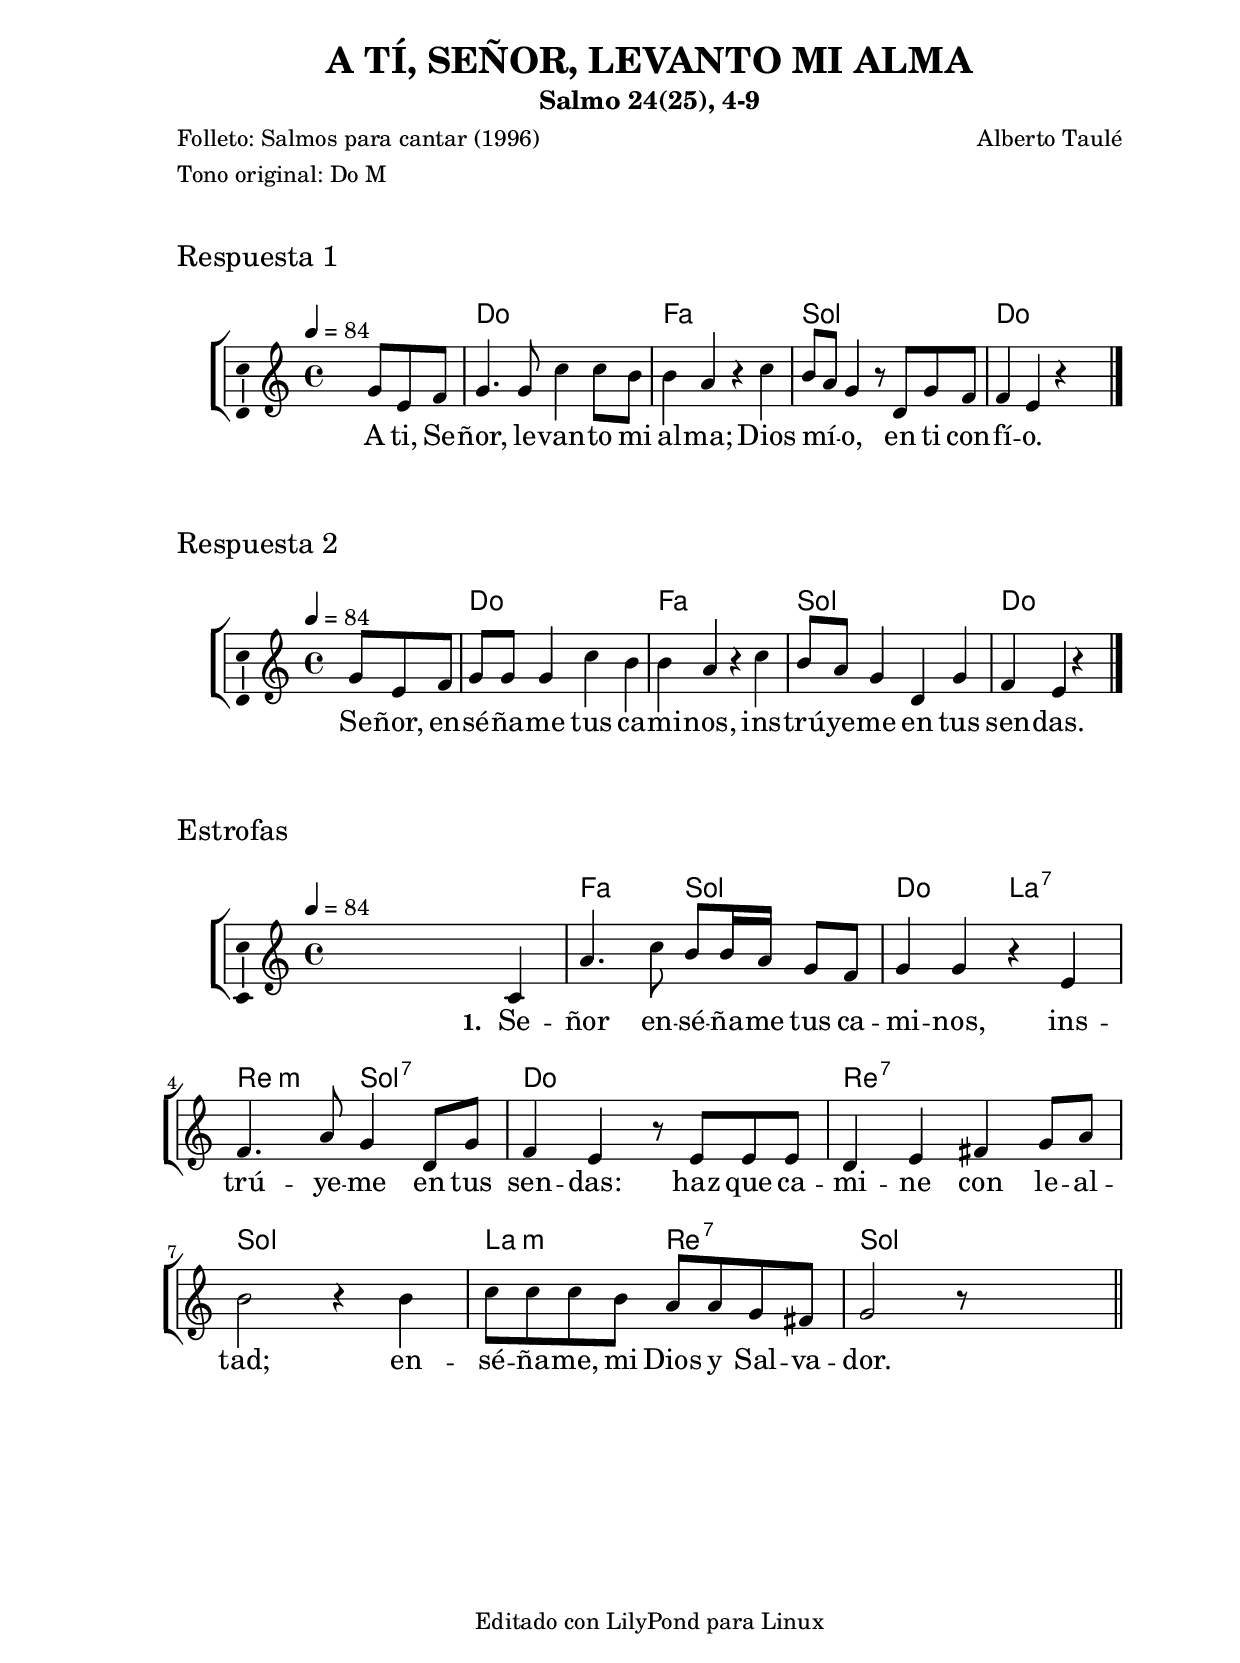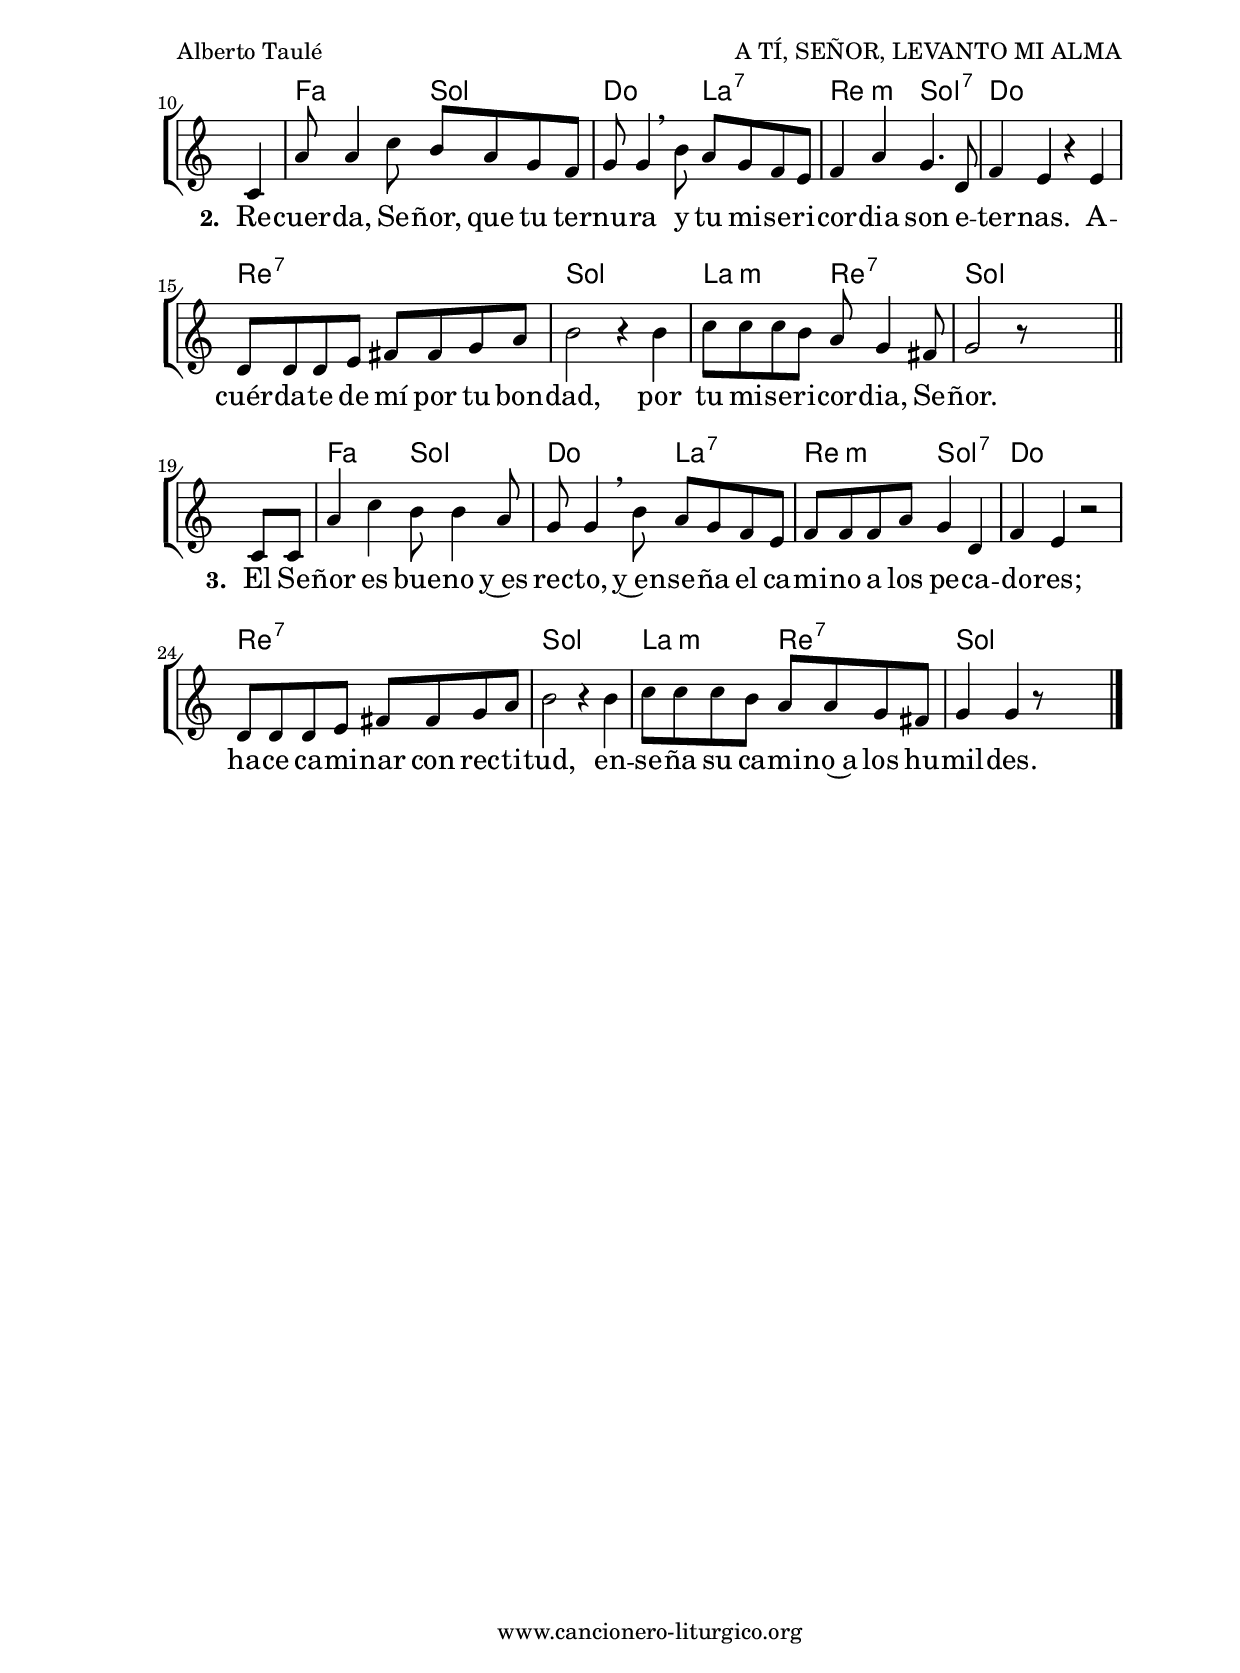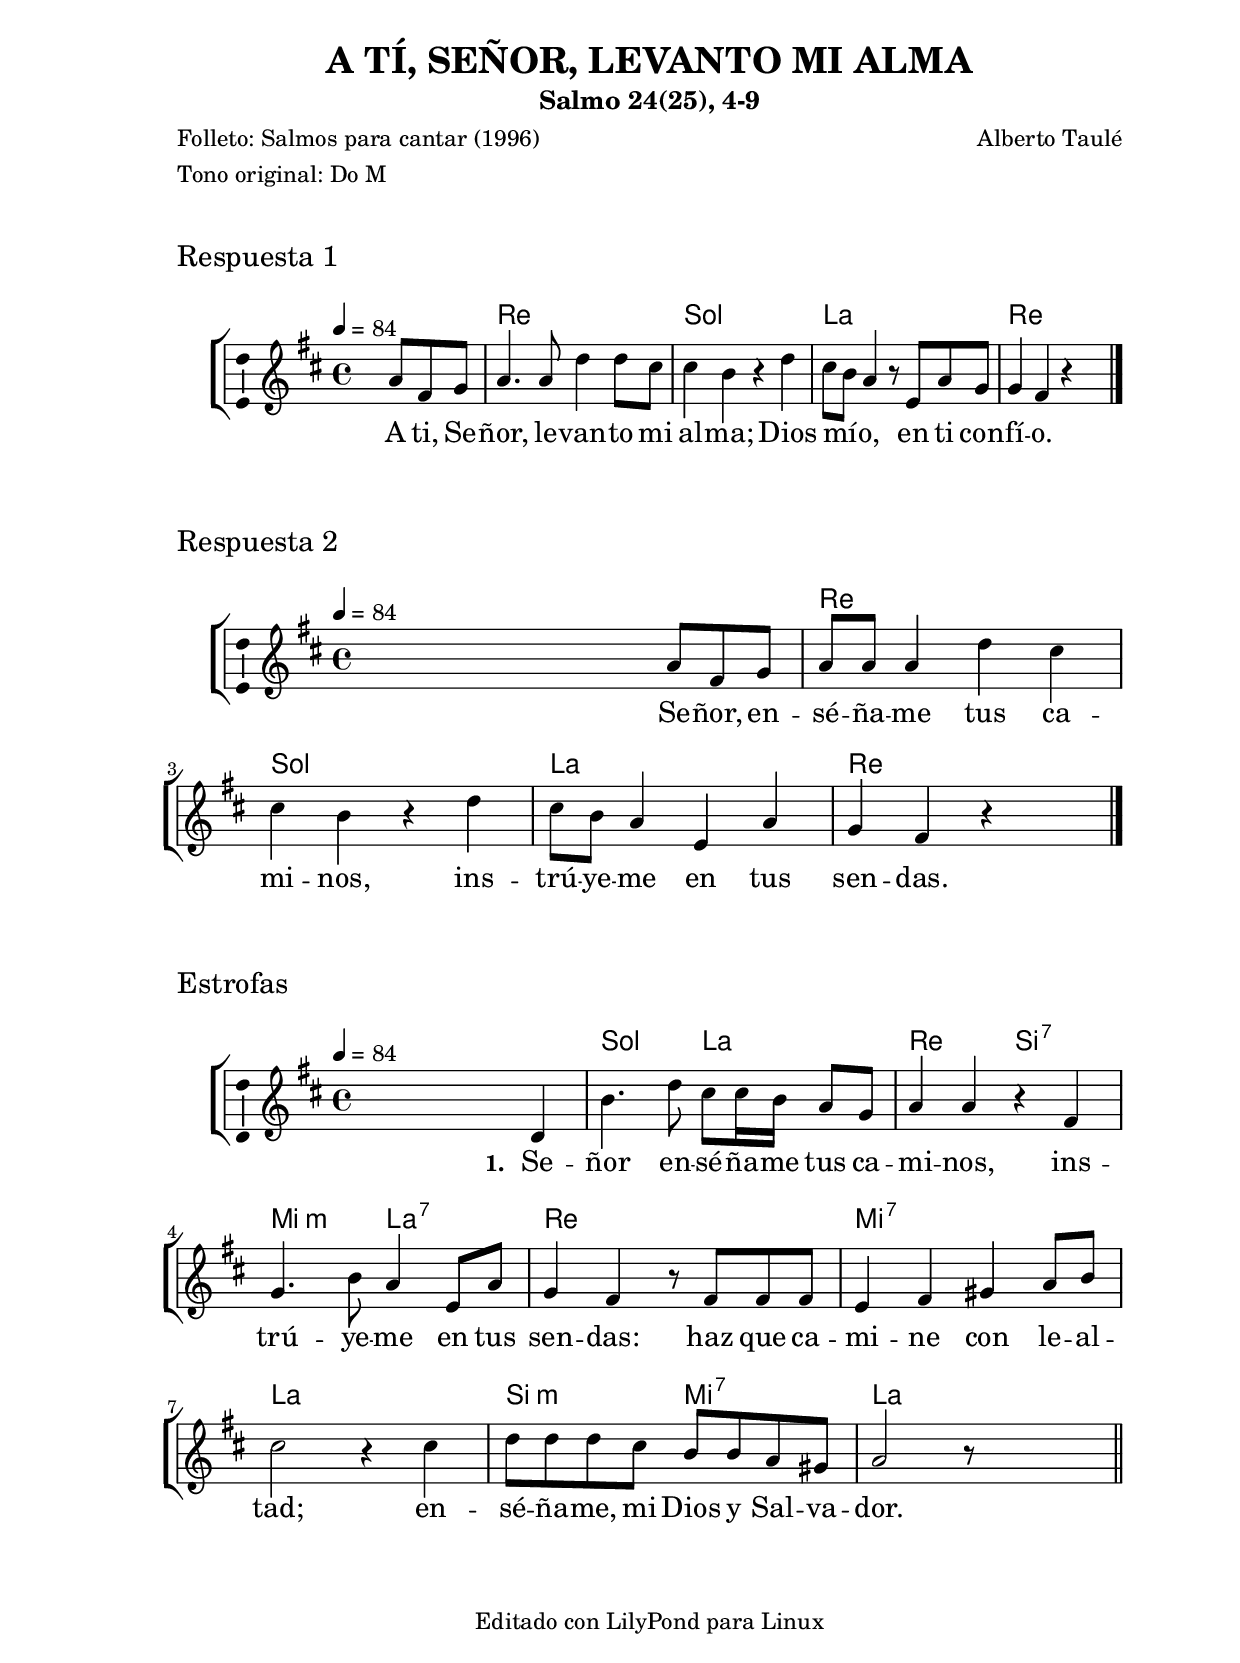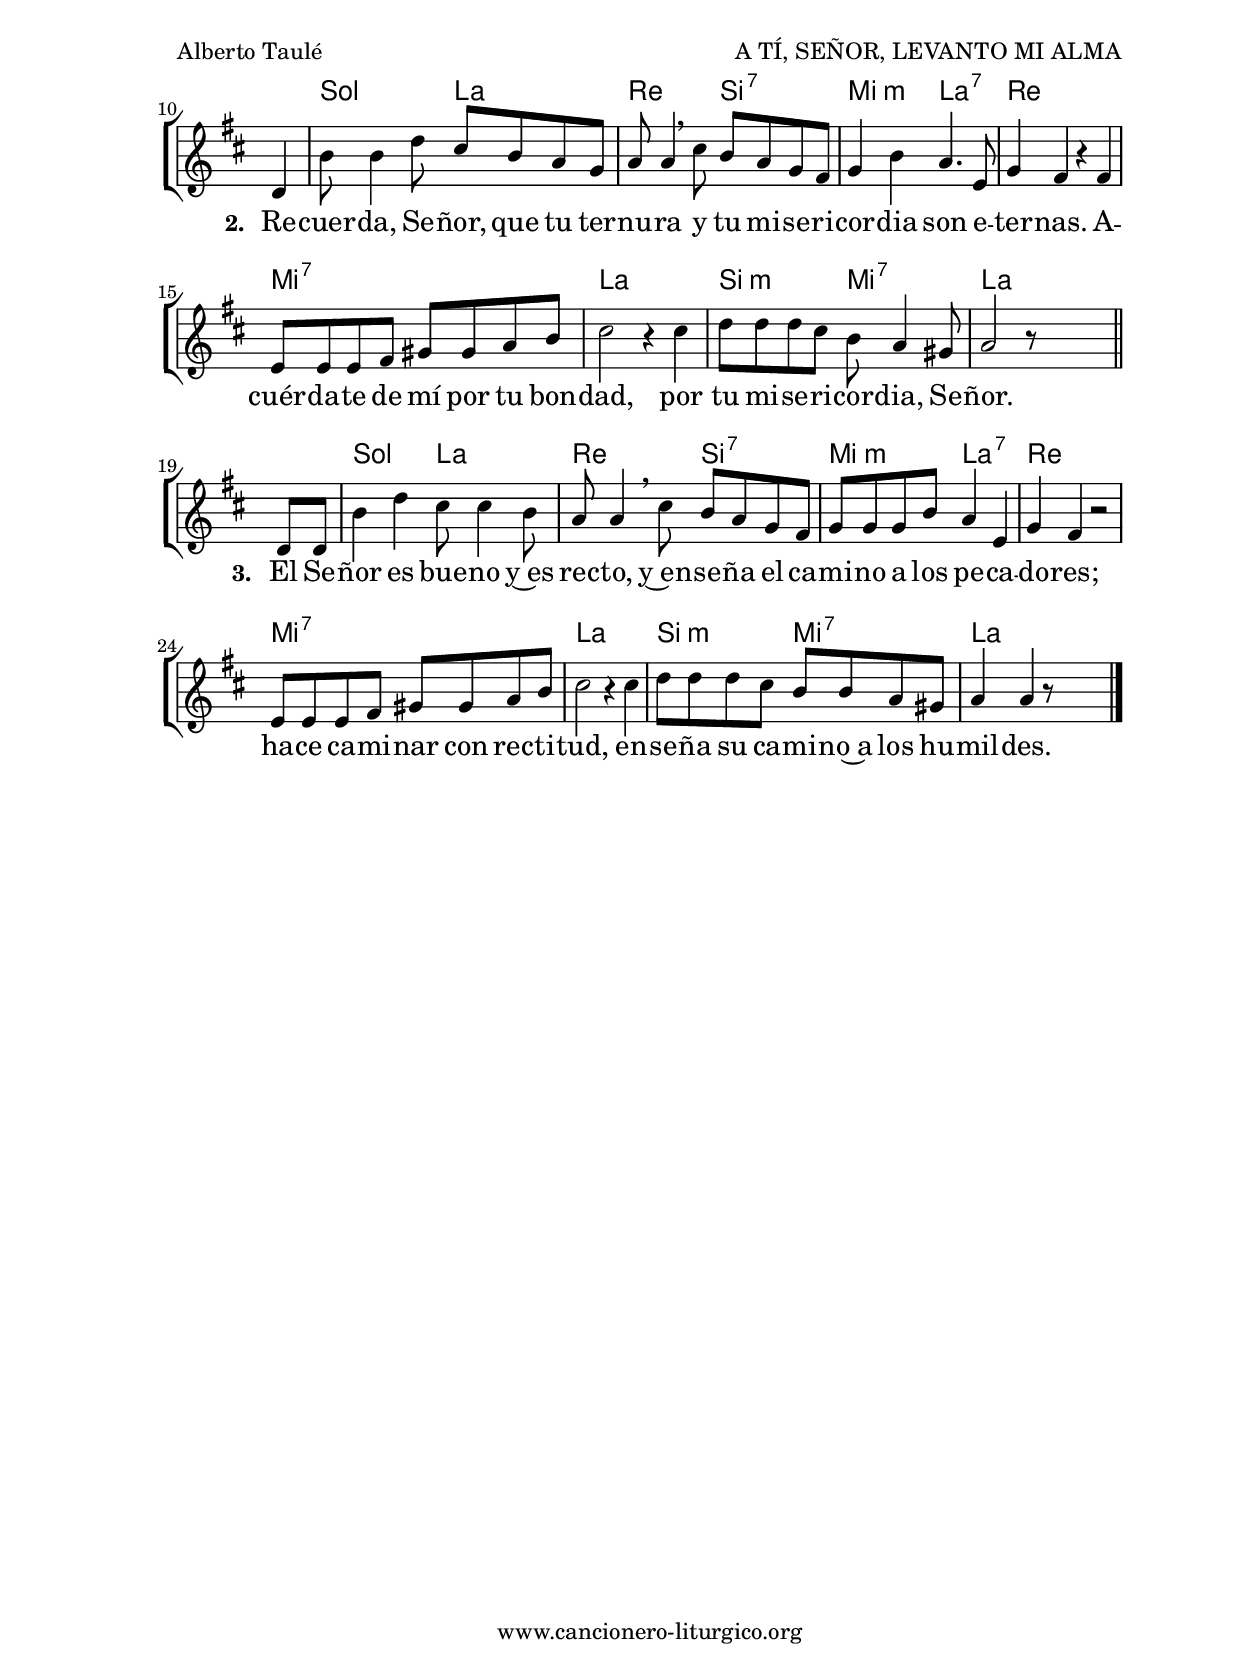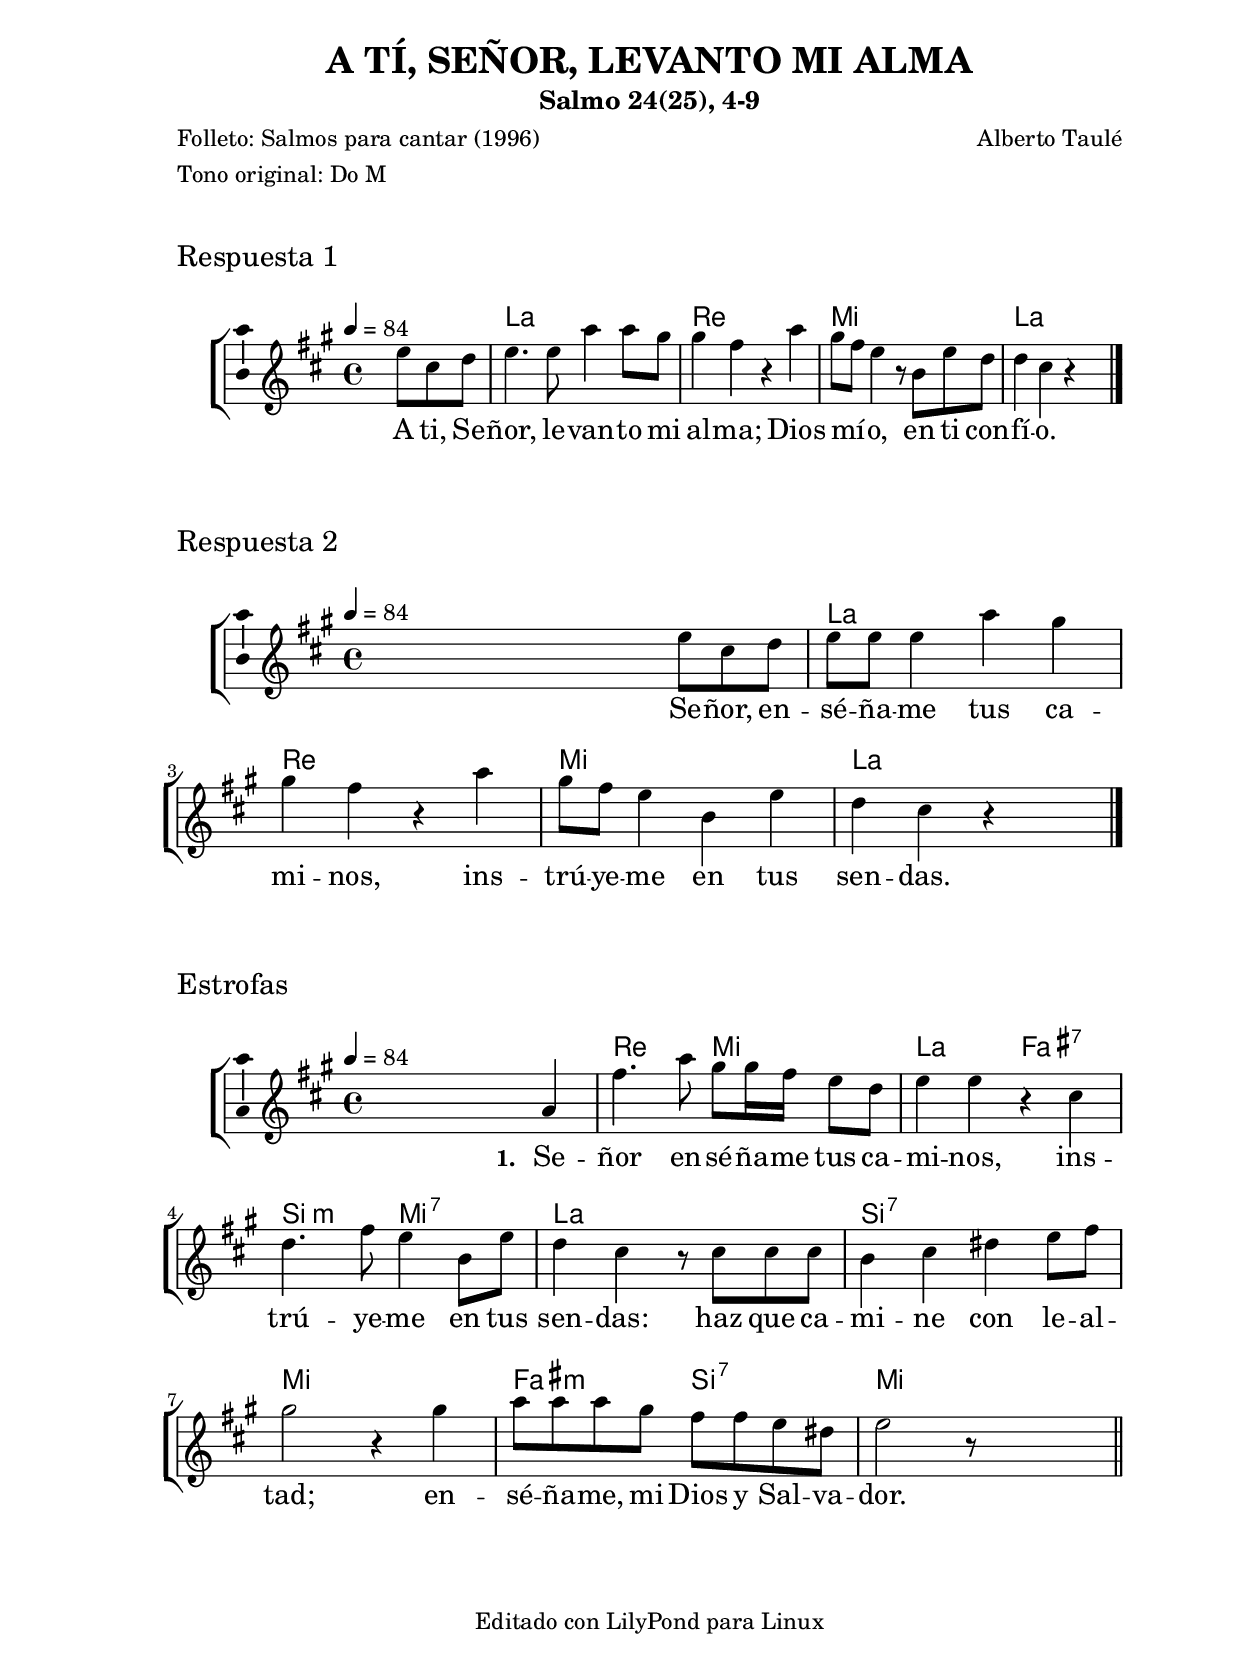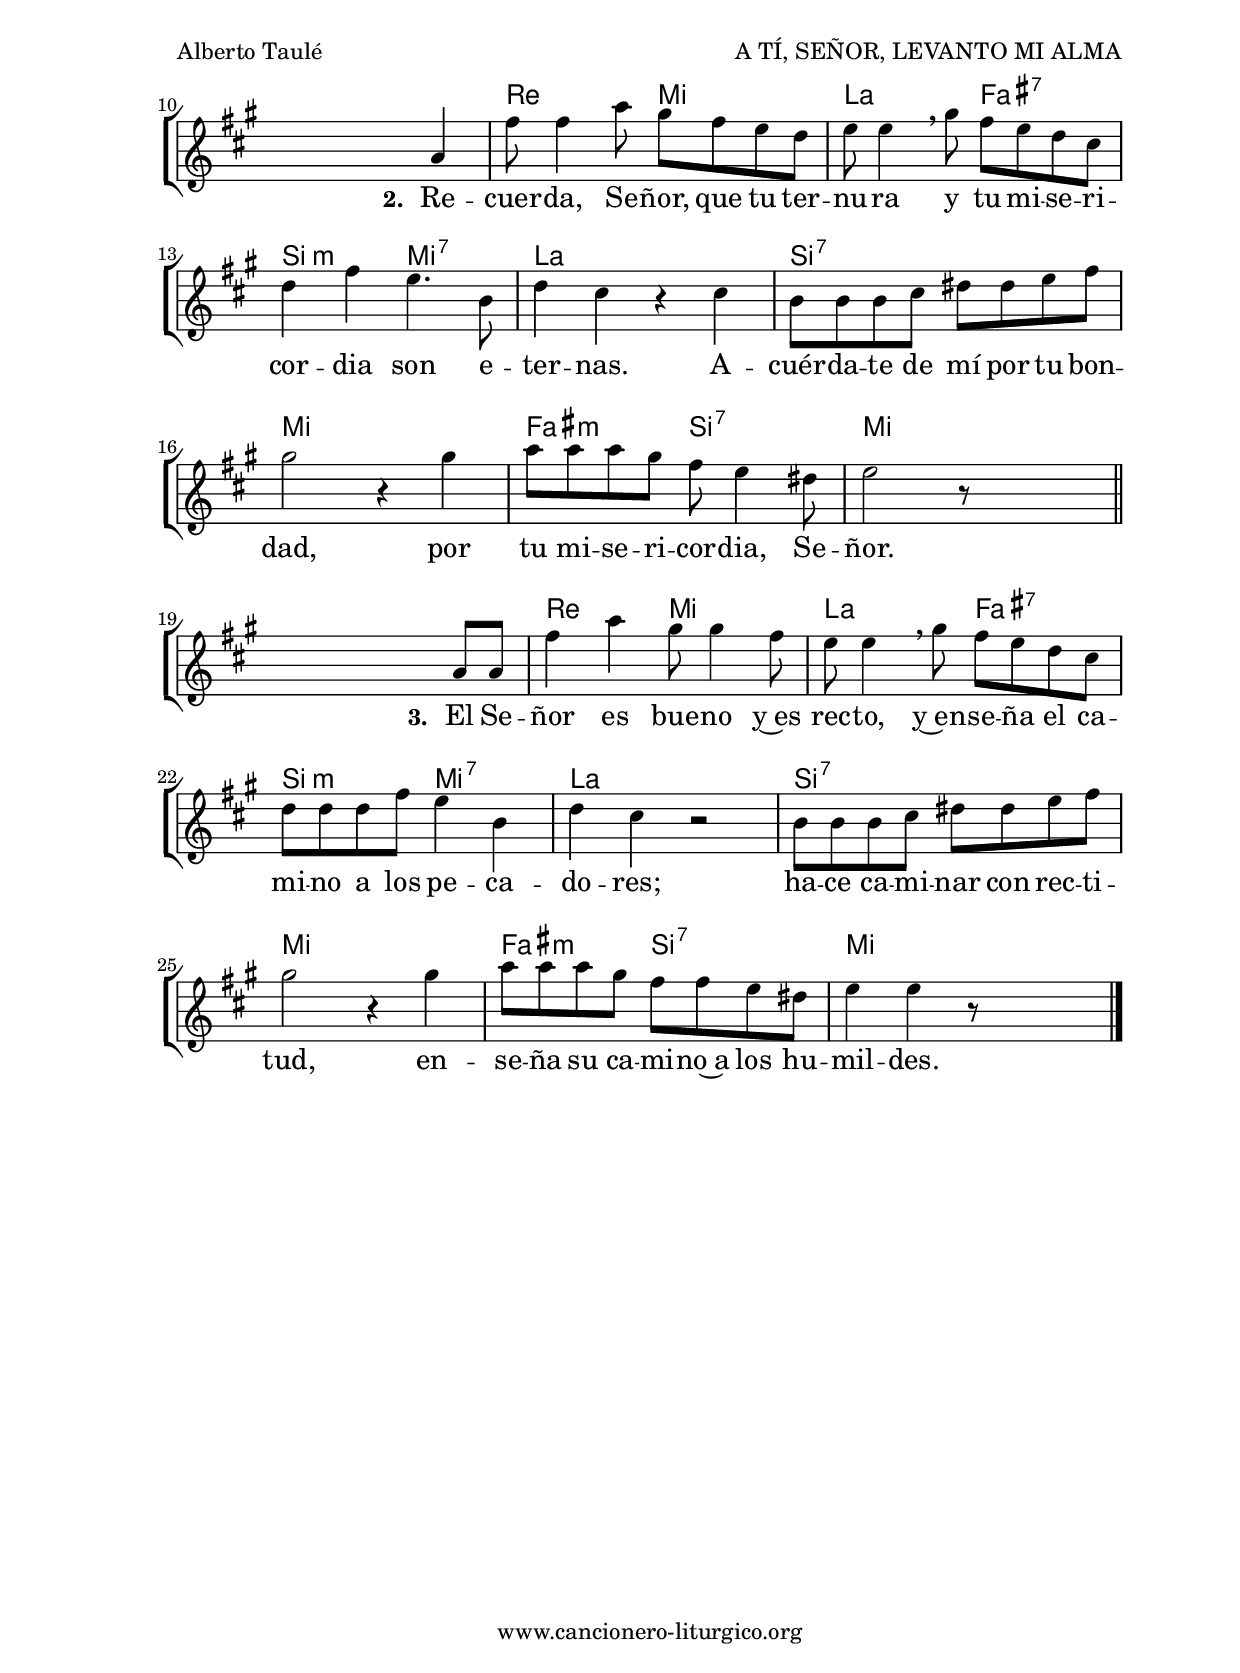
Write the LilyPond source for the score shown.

%
%para convertir .midi en .wav:
%timidity filename.midi -Ow -o finename.wav
%
%
%Para convertir de .wav a .mp3:
%lame -h -m j filename.wav
%
%
%para escuchar el midi:
%timidity nombrefichero.midi
%


%versión de lilypond para la que se ha escrito esta partitura:
\version "2.16.0"

	%Tamaño papel
	#(set-default-paper-size "a4")
	%Tamaño partitura
	#(set-global-staff-size 20)
	%No responde al pulsar sobre una nota
	#(ly:set-option 'point-and-click #f)

%parámetros del encabezamiento:
\header {
	title = "A TÍ, SEÑOR, LEVANTO MI ALMA"
	subtitle = "Salmo 24(25), 4-9"
	composer = "Alberto Taulé"
	poet = "Folleto: Salmos para cantar (1996)"
	meter = "Tono original: Do M"
	arranger = ""
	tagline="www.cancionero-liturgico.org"
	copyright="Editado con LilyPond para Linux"
	}

%parámetros del encabezamiento:
\paper  {
	oddHeaderMarkup = \markup {\fill-line { \on-the-fly #not-first-page \fromproperty #'header:title \on-the-fly #not-first-page \fromproperty #'header:composer }}
	evenHeaderMarkup = \markup {\fill-line { \fromproperty #'header:composer \fromproperty #'header:title }}
	#(set-paper-size "a4")
	print-page-number = ##f
	first-page-number = 1
	print-first-page-number = ##f
	head-separation = 3.0 \cm
	top-margin = 2.0 \cm
	bottom-margin = 0.5\cm
	left-margin = 3.0 \cm
	line-width = 16.0 \cm 
	indent = 8\mm
	interscoreline = 2.\mm
	between-system-space = 15\mm
%	para que las partituras no llenen la hoja:
	ragged-bottom = ##t
%	idem para la última hoja:
	ragged-last-bottom = ##f
%	para que las partituras llenen el ancho del papel:
	ragged-last = ##f
	after-title-space = 2.5 \cm
%page-count=2
%system-count=8

	%Flexible Vertical Spacing
	markup-system-spacing =
	#'((basic-distance . 5) (minimum-distance . 3) (padding . 3))
	score-markup-spacing =
	#'((basic-distance . 15) (minimum-distance . 10) (padding . 3))
%	score-system-spacing =
%	#'((basic-distance . 15) (minimum-distance . 10) (padding . 5))
	system-system-spacing =
	#'((basic-distance . 5) (minimum-distance . 3) (padding . 3))
	markup-markup-spacing =
	#'((basic-distance . 20) (minimum-distance . 15) (padding . 3))
	last-bottom-spacing =
	#'((basic-distance . 5) (minimum-distance . 5) (padding . 3))
%	top-system-spacing =
%	#'((basic-distance . 10) (minimum-distance . 5) (padding . 3))
%	top-markup-spacing =
%	#'((basic-distance . 15) (minimum-distance . 10) (padding . 3))

	}


%parámetros que afectan a toda la partitura:
global =  {
	%clave de sol (G):
	\clef G
	%armadura:
%%%	\transpose b c'
	\key c \major
	\tempo 4=84
	\set Score.tempoHideNote = ##f
	}


%%%%%%%%%%%%%%%%%%%%%%%%%%%%%%%%%%%%%%%%%%%%%%%%%%%%%%%
%%%%%%%%%%%%%%%%%%%%%%%%%%%%%%%%%%%%%%%%%%%%%%%%%%%%%%%
%%%%%%%%%%%%%%%%%%%%%%%%%%%%%%%%%%%%%%%%%%%%%%%%%%%%%%%


acordesrespuno = {
	\italianChords
	\chordmode {
%%%	\transpose b c'
{

s1
c1 f g c

}
}
}

melodiarespuno = 
%%%	\transpose b c'
{
	\relative c''{

\time 4/4

s2 s8 g8 e f
g4. g8 c4 c8 b
b4 a r4 c4
b8 a g4 r8 d8 g f
f4 e4 r4 s4

\bar "|."
}
}


textorespuno = \lyricmode {

A ti, Se -- ñor, le -- van -- to mi al -- ma;
Dios mí -- _ o, en ti con -- fí -- o.

	}

acordesrespunoStaff = \context ChordNames = acordesrespunoStaff <<
	\set chordChanges = ##t
	\acordesrespuno
	>>


vozrespunoStaff = \context Voice = vozrespunoStaff
\with {\consists "Ambitus_engraver"}
<<
%	\set Staff.instrumentName = ""
%	\set Staff.shortInstrumentName = ""
%	\set Staff.midiInstrument = #"clarinet"
%	\set Staff.midiInstrument = #"cello"
%	\set Staff.midiInstrument = #"flute"
	\set Staff.midiInstrument = #"electric guitar (jazz)"
%	\set Staff.midiInstrument = #"english horn"
%	\set Staff.midiInstrument = #"violin"
%	\set Staff.midiInstrument = #"glockenspiel"
	\set Staff.midiMinimumVolume = #0.7
	\set Staff.midiMaximumVolume = #0.9
	\global
	\melodiarespuno
	>>

textorespunoStaff = \context Lyrics = textorespunoStaff <<
	\lyricsto vozrespunoStaff \textorespuno
	>>


%%%%%%%%%%%%%%%%%%%%%%%%%%%%%%%%%%%%%%%%%%%%%%%%%%%%%%%
%%%%%%%%%%%%%%%%%%%%%%%%%%%%%%%%%%%%%%%%%%%%%%%%%%%%%%%
%%%%%%%%%%%%%%%%%%%%%%%%%%%%%%%%%%%%%%%%%%%%%%%%%%%%%%%


acordesrespdos = {
	\italianChords
	\chordmode {
%%%	\transpose b c'
{

s1
c1 f g c

}
}
}

melodiarespdos = 
%%%	\transpose b c'
{
	\relative c''{

\time 4/4

s2 s8 g8 e f
g8 g g4 c4 b
b4 a r4 c4
b8 a g4 d g
f4 e4 r4 s4


\bar "|."
}
}


textorespdos = \lyricmode {

Se -- ñor, en -- sé -- ña -- me tus ca -- mi -- nos,
ins -- trú -- ye -- me en tus sen -- das.

	}

acordesrespdosStaff = \context ChordNames = acordesrespdosStaff <<
	\set chordChanges = ##t
	\acordesrespdos
	>>


vozrespdosStaff = \context Voice = vozrespdosStaff
\with {\consists "Ambitus_engraver"}
<<
%	\set Staff.instrumentName = ""
%	\set Staff.shortInstrumentName = ""
%	\set Staff.midiInstrument = #"clarinet"
%	\set Staff.midiInstrument = #"cello"
%	\set Staff.midiInstrument = #"flute"
	\set Staff.midiInstrument = #"electric guitar (jazz)"
%	\set Staff.midiInstrument = #"english horn"
%	\set Staff.midiInstrument = #"violin"
%	\set Staff.midiInstrument = #"glockenspiel"
	\set Staff.midiMinimumVolume = #0.7
	\set Staff.midiMaximumVolume = #0.9
	\global
	\melodiarespdos
	>>

textorespdosStaff = \context Lyrics = textorespdosStaff <<
	\lyricsto vozrespdosStaff \textorespdos
	>>


%%%%%%%%%%%%%%%%%%%%%%%%%%%%%%%%%%%%%%%%%%%%%%%%%%%%%%%
%%%%%%%%%%%%%%%%%%%%%%%%%%%%%%%%%%%%%%%%%%%%%%%%%%%%%%%
%%%%%%%%%%%%%%%%%%%%%%%%%%%%%%%%%%%%%%%%%%%%%%%%%%%%%%%


acordesrespest = {
	\italianChords
	\chordmode {
%%%	\transpose b c'
{

s1
f2 g c a:7 d:m g:7 c s d:7 s g s a:m d:7 g s
s1
f2 g c a:7 d:m g:7 c s d:7 s g s a:m d:7 g s
s1
f2 g c a:7 d:m g:7 c s d:7 s g s a:m d:7 g s

}
}
}

melodiarespest = 
%%%	\transpose b c'
{
	\relative c'{

\time 4/4

s2 s4 c4
a'4. c8 b b16 a g8 f
g4 g r4 e4
f4. a8 g4 d8 g
f4 e r8 e8 e e
d4 e fis g8 a
b2 r4 b4
c8 c c b a a g fis
g2 r8 s8 s4

\bar "||"
\break

s2 s4 c,4
a'8 a4 c8 b a g f
g8 g4 \breathe b8 a g f e
f4 a g4. d8
f4 e r4 e4
d8 d d e fis fis g a
b2 r4 b4
c8 c c b a g4 fis8
g2 r8 s8 s4

\bar "||"
\break

s2 s4 c,8 c
a'4 c b8 b4 a8
g8 g4 \breathe b8 a g f e
f8 f f a g4 d
f4 e r2
d8 d d e fis fis g a
b2 r4 b4
c8 c c b a a g fis
g4 g r8 s8 s4

\bar "|."
}
}


textorespest = \lyricmode {

\set stanza =#"1. " Se -- ñor en -- sé -- ña -- me tus ca -- mi -- nos,
ins -- trú -- ye -- me en tus sen -- das:
haz que ca -- mi -- ne con le -- al -- tad;
en -- sé -- ña -- me, mi Dios y Sal -- va -- dor.

\set stanza =#"2. " Re -- cuer -- da, Se -- ñor, que tu ter -- nu -- ra
y tu mi -- se -- ri -- cor -- dia son e -- ter -- nas.
A -- cuér -- da -- te de mí por tu bon -- dad,
por tu mi -- se -- ri -- cor -- dia, Se -- ñor.

\set stanza =#"3. " El Se -- ñor es bue -- no y~es rec -- to,
y~en -- se -- ña el ca -- mi -- no a los pe -- ca -- do -- res;
ha -- ce ca -- mi -- nar con rec -- ti -- tud,
en -- se -- ña su ca -- mi -- no~a los hu -- mil -- des.

	}

acordesrespestStaff = \context ChordNames = acordesrespestStaff <<
	\set chordChanges = ##t
	\acordesrespest
	>>


vozrespestStaff = \context Voice = vozrespestStaff
\with {\consists "Ambitus_engraver"}
<<
%	\set Staff.instrumentName = ""
%	\set Staff.shortInstrumentName = ""
%	\set Staff.midiInstrument = #"clarinet"
%	\set Staff.midiInstrument = #"cello"
%	\set Staff.midiInstrument = #"flute"
	\set Staff.midiInstrument = #"electric guitar (jazz)"
%	\set Staff.midiInstrument = #"english horn"
%	\set Staff.midiInstrument = #"violin"
%	\set Staff.midiInstrument = #"glockenspiel"
	\set Staff.midiMinimumVolume = #0.7
	\set Staff.midiMaximumVolume = #0.9
	\global
	\melodiarespest
	>>

textorespestStaff = \context Lyrics = textorespestStaff <<
	\lyricsto vozrespestStaff \textorespest
	>>


%%%%%%%%%%%%%%%%%%%%%%%%%%%%%%%%%%%%%%%%%%%%%%%%%%%%%%%
%%%%%%%%%%%%%%%%%%%%%%%%%%%%%%%%%%%%%%%%%%%%%%%%%%%%%%%
%%%%%%%%%%%%%%%%%%%%%%%%%%%%%%%%%%%%%%%%%%%%%%%%%%%%%%%


\book {
	\score {
		\context ChoirStaff {
			\override StaffGroup.SystemStartBracket #'collapse-height = #1
			\override Score.SystemStartBar #'collapse-height = #1
			<<
			\acordesrespunoStaff
			\vozrespunoStaff
			\textorespunoStaff
			>>
			}
		\layout {
	    		\context {
				\Lyrics
				\override LyricText #'font-size = #2
				}
	   		 \context {
				\Score
				\override StaffSymbol #'staff-space = #(magstep +3)
				}
			}
		\header{piece=\markup{\fontsize #2 "Respuesta 1"}}
		}
	\score {
		\context ChoirStaff {
			\override StaffGroup.SystemStartBracket #'collapse-height = #1
			\override Score.SystemStartBar #'collapse-height = #1
			<<
			\acordesrespdosStaff
			\vozrespdosStaff
			\textorespdosStaff
			>>
			}
		\layout {
	    		\context {
				\Lyrics
				\override LyricText #'font-size = #2
				}
	   		 \context {
				\Score
				\override StaffSymbol #'staff-space = #(magstep +3)
				}
			}
		\header{piece=\markup{\fontsize #2 "Respuesta 2"}}
		}
	\score {
		\context ChoirStaff {
			\override StaffGroup.SystemStartBracket #'collapse-height = #1
			\override Score.SystemStartBar #'collapse-height = #1
			<<
			\acordesrespestStaff
			\vozrespestStaff
			\textorespestStaff
			>>
			}
		\layout {
	    		\context {
				\Lyrics
				\override LyricText #'font-size = #2
				}
	   		 \context {
				\Score
				\override StaffSymbol #'staff-space = #(magstep +3)
				}
			}
		\header{piece=\markup{\fontsize #2 "Estrofas"}}
		}
	\score {
		\unfoldRepeats
		\context ChoirStaff {
			<<
			\acordesrespunoStaff
			\vozrespunoStaff
			>>
			<<
			\acordesrespdosStaff
			\vozrespdosStaff
			>>
			<<
			\acordesrespestStaff
			\vozrespestStaff
			>>
			}
		\midi {
	  		\context {
	  			\Score
				tempoWholesPerMinute = #(ly:make-moment 70 4)
				}
			}
		}
	}

#(define output-suffix "C")
\book {
	\score {
		\context ChoirStaff {
			\override StaffGroup.SystemStartBracket #'collapse-height = #1
			\override Score.SystemStartBar #'collapse-height = #1
\transpose c d
			<<
			\acordesrespunoStaff
			\vozrespunoStaff
			\textorespunoStaff
			>>
			}
		\layout {
	    		\context {
				\Lyrics
				\override LyricText #'font-size = #2
				}
	   		 \context {
				\Score
				\override StaffSymbol #'staff-space = #(magstep +3)
				}
			}
		\header{piece=\markup{\fontsize #2 "Respuesta 1"}}
		}
	\score {
		\context ChoirStaff {
			\override StaffGroup.SystemStartBracket #'collapse-height = #1
			\override Score.SystemStartBar #'collapse-height = #1
\transpose c d
			<<
			\acordesrespdosStaff
			\vozrespdosStaff
			\textorespdosStaff
			>>
			}
		\layout {
	    		\context {
				\Lyrics
				\override LyricText #'font-size = #2
				}
	   		 \context {
				\Score
				\override StaffSymbol #'staff-space = #(magstep +3)
				}
			}
		\header{piece=\markup{\fontsize #2 "Respuesta 2"}}
		}
	\score {
		\context ChoirStaff {
			\override StaffGroup.SystemStartBracket #'collapse-height = #1
			\override Score.SystemStartBar #'collapse-height = #1
\transpose c d
			<<
			\acordesrespestStaff
			\vozrespestStaff
			\textorespestStaff
			>>
			}
		\layout {
	    		\context {
				\Lyrics
				\override LyricText #'font-size = #2
				}
	   		 \context {
				\Score
				\override StaffSymbol #'staff-space = #(magstep +3)
				}
			}
		\header{piece=\markup{\fontsize #2 "Estrofas"}}
		}
	}

#(define output-suffix "S")
\book {
	\score {
		\context ChoirStaff {
			\override StaffGroup.SystemStartBracket #'collapse-height = #1
			\override Score.SystemStartBar #'collapse-height = #1
\transpose c a
			<<
			\acordesrespunoStaff
			\vozrespunoStaff
			\textorespunoStaff
			>>
			}
		\layout {
	    		\context {
				\Lyrics
				\override LyricText #'font-size = #2
				}
	   		 \context {
				\Score
				\override StaffSymbol #'staff-space = #(magstep +3)
				}
			}
		\header{piece=\markup{\fontsize #2 "Respuesta 1"}}
		}
	\score {
		\context ChoirStaff {
			\override StaffGroup.SystemStartBracket #'collapse-height = #1
			\override Score.SystemStartBar #'collapse-height = #1
\transpose c a
			<<
			\acordesrespdosStaff
			\vozrespdosStaff
			\textorespdosStaff
			>>
			}
		\layout {
	    		\context {
				\Lyrics
				\override LyricText #'font-size = #2
				}
	   		 \context {
				\Score
				\override StaffSymbol #'staff-space = #(magstep +3)
				}
			}
		\header{piece=\markup{\fontsize #2 "Respuesta 2"}}
		}
	\score {
		\context ChoirStaff {
			\override StaffGroup.SystemStartBracket #'collapse-height = #1
			\override Score.SystemStartBar #'collapse-height = #1
\transpose c a
			<<
			\acordesrespestStaff
			\vozrespestStaff
			\textorespestStaff
			>>
			}
		\layout {
	    		\context {
				\Lyrics
				\override LyricText #'font-size = #2
				}
	   		 \context {
				\Score
				\override StaffSymbol #'staff-space = #(magstep +3)
				}
			}
		\header{piece=\markup{\fontsize #2 "Estrofas"}}
		}
	}



